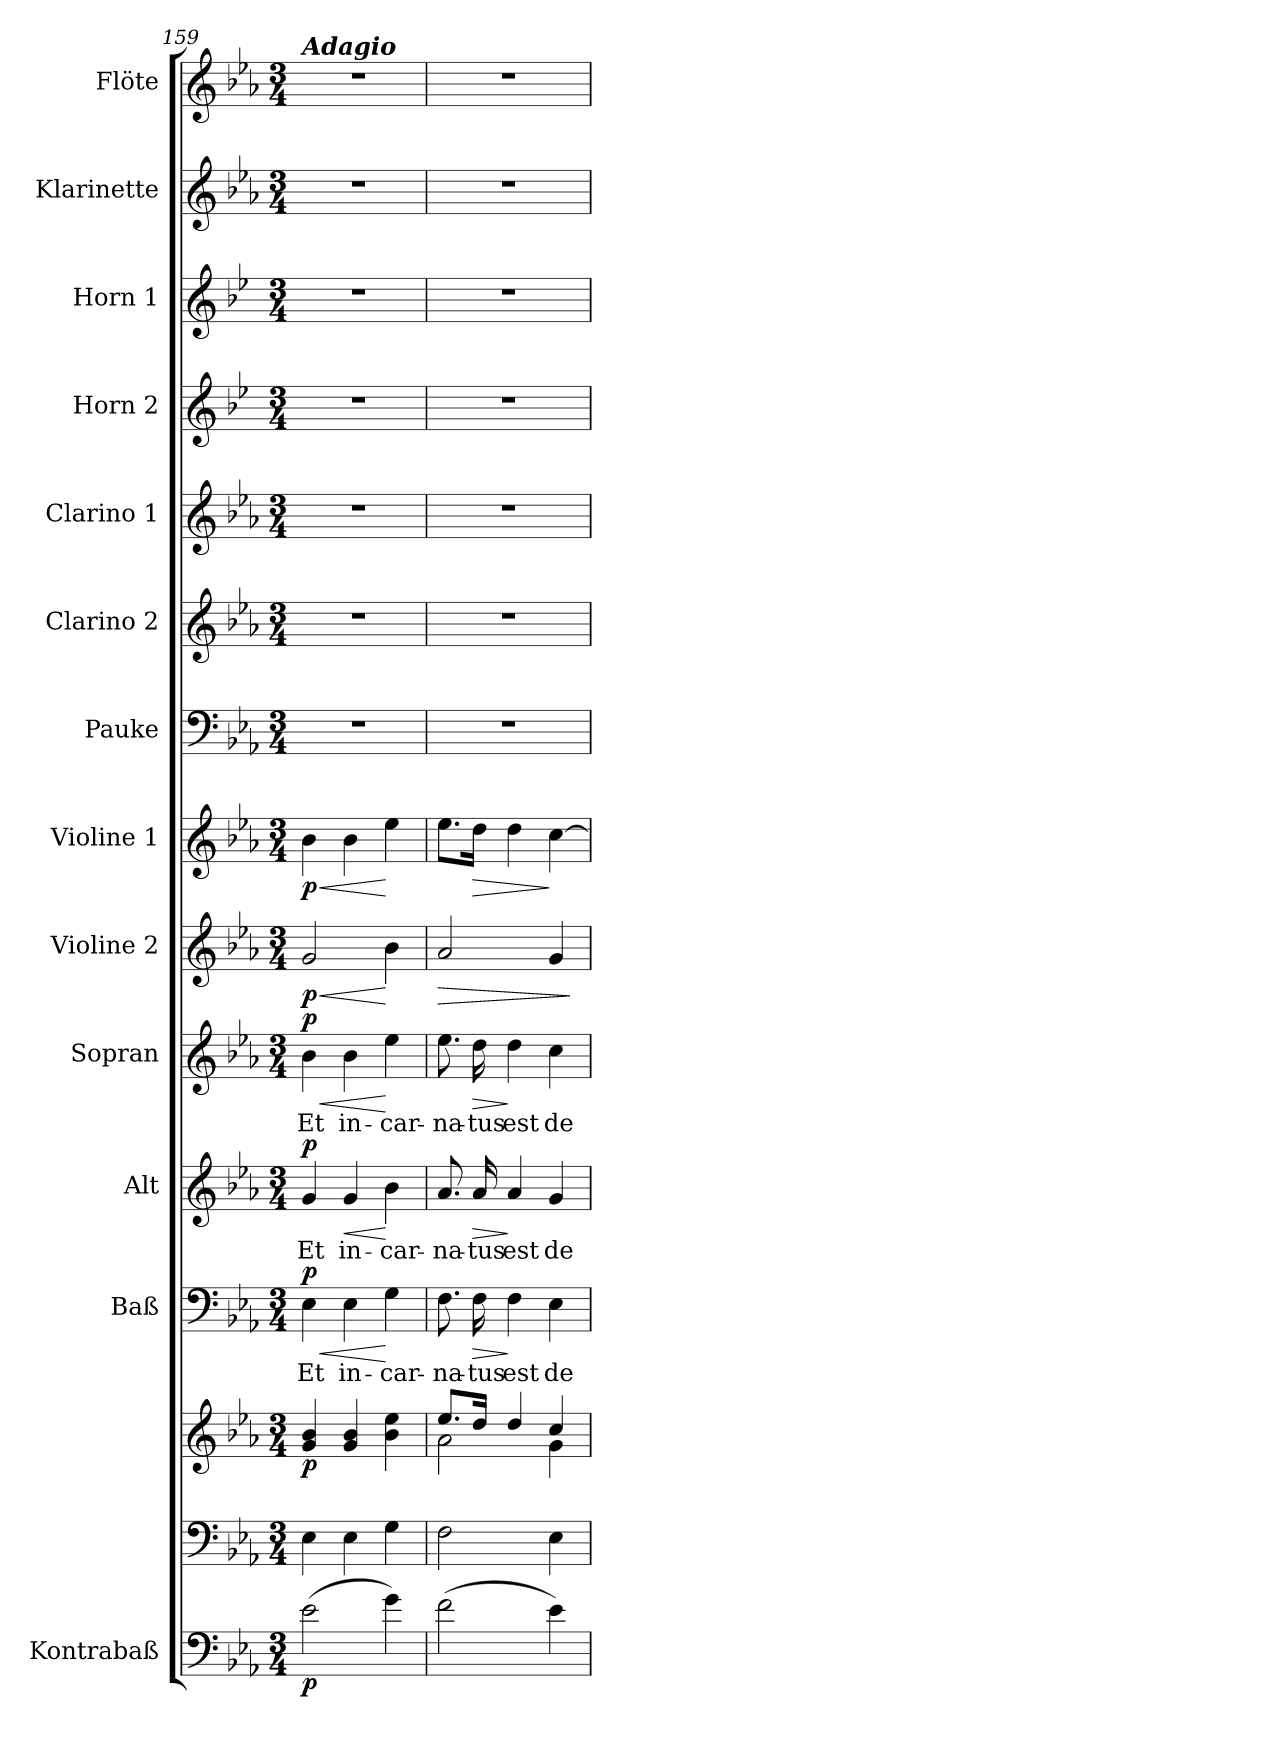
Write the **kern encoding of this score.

**kern	**dynam	**kern	**kern	**dynam	**kern	**text	**dynam	**kern	**text	**dynam	**kern	**text	**dynam	**kern	**dynam	**kern	**dynam	**kern	**kern	**kern	**kern	**kern	**kern	**kern
*part14	*part14	*part13	*part13	*part13	*part12	*part12	*part12	*part11	*part11	*part11	*part10	*part10	*part10	*part9	*part9	*part8	*part8	*part7	*part6	*part5	*part4	*part3	*part2	*part1
*staff15	*staff15	*staff14	*staff13	*staff13/14	*staff12	*staff12	*staff12	*staff11	*staff11	*staff11	*staff10	*staff10	*staff10	*staff9	*staff9	*staff8	*staff8	*staff7	*staff6	*staff5	*staff4	*staff3	*staff2	*staff1
*I"Kontrabaß	*	*	*	*	*I"Baß	*	*	*I"Alt	*	*	*I"Sopran	*	*	*I"Violine 2	*	*I"Violine 1	*	*I"Pauke	*I"Clarino 2	*I"Clarino 1	*I"Horn 2	*I"Horn 1	*I"Klarinette	*I"Flöte
*I'Kb	*	*	*	*	*I'Baß	*	*	*I'Alt	*	*	*I'Sop	*	*	*I'Vln. 2	*	*I'Vln. 1	*	*I'Pk.	*	*	*I'Hrn. 2	*I'Hrn. 1	*	*I'Fl.
!!LO:PB:g=z
*clefF4	*	*clefF4	*clefG2	*	*clefF4	*	*	*clefG2	*	*	*clefG2	*	*	*clefG2	*	*clefG2	*	*clefF4	*clefG2	*clefG2	*clefG2	*clefG2	*clefG2	*clefG2
*ITrd7c12	*	*	*	*	*	*	*	*	*	*	*	*	*	*	*	*	*	*	*ITrd7c12	*ITrd7c12	*ITrd4c7	*ITrd4c7	*	*
*k[b-e-a-]	*	*k[b-e-a-]	*k[b-e-a-]	*	*k[b-e-a-]	*	*	*k[b-e-a-]	*	*	*k[b-e-a-]	*	*	*k[b-e-a-]	*	*k[b-e-a-]	*	*k[b-e-a-]	*k[b-e-a-]	*k[b-e-a-]	*k[b-e-a-]	*k[b-e-a-]	*k[b-e-a-]	*k[b-e-a-]
*E-:	*	*E-:	*E-:	*	*E-:	*	*	*E-:	*	*	*E-:	*	*	*E-:	*	*E-:	*	*E-:	*E-:	*E-:	*E-:	*E-:	*E-:	*E-:
*M3/4	*	*M3/4	*M3/4	*	*M3/4	*	*	*M3/4	*	*	*M3/4	*	*	*M3/4	*	*M3/4	*	*M3/4	*M3/4	*M3/4	*M3/4	*M3/4	*M3/4	*M3/4
=159	=159	=159	=159	=159	=159	=159	=159	=159	=159	=159	=159	=159	=159	=159	=159	=159	=159	=159	=159	=159	=159	=159	=159	=159
!	!	!	!	!	!	!	!	!	!	!	!	!	!	!	!	!	!	!	!	!	!	!	!	!LO:TX:a:Bi:t=Adagio
!	!LO:DY:b	!	!	!LO:DY:b	!	!LO:LY:b	!LO:HP:b	!	!LO:LY:b	!	!	!LO:LY:b	!LO:HP:b	!	!LO:HP:b	!	!LO:HP:b	!	!	!	!	!	!	!
!	!	!	!	!	!	!	!LO:DY:n=1:a	!	!	!LO:DY:a	!	!	!LO:DY:n=1:a	!	!LO:DY:n=1:b	!	!LO:DY:n=1:b	!	!	!	!	!	!	!
(>2E-\	p	4E-\	4g/ 4b-/	p	4E-\	Et	< p	4g/	Et	p	4b-\	Et	< p	2g/	< p	4b-\	< p	2.r	2.r	2.r	2.r	2.r	2.r	2.r
!	!	!	!	!	!	!LO:LY:b	!	!	!LO:LY:b	!LO:HP:b	!	!LO:LY:b	!	!	!	!	!	!	!	!	!	!	!	!
.	.	4E-\	4g/ 4b-/	.	4E-\	in-	.	4g/	in-	<	4b-\	in-	.	.	.	4b-\	.	.	.	.	.	.	.	.
!	!	!	!	!	!	!LO:LY:b	!	!	!LO:LY:b	!	!	!LO:LY:b	!	!	!	!	!	!	!	!	!	!	!	!
4G\)	.	4G\	4b-\ 4ee-\	.	4G\	-car-	[	4b-\	-car-	[	4ee-\	-car-	[	4b-\	[	4ee-\	[	.	.	.	.	.	.	.
=160	=160	=160	=160	=160	=160	=160	=160	=160	=160	=160	=160	=160	=160	=160	=160	=160	=160	=160	=160	=160	=160	=160	=160	=160
*	*	*	*^	*	*	*	*	*	*	*	*	*	*	*	*	*	*	*	*	*	*	*	*	*
!	!	!	!	!	!	!	!LO:LY:b	!	!	!LO:LY:b	!	!	!LO:LY:b	!	!	!LO:HP:b	!	!	!	!	!	!	!	!	!
(>2F\	.	2F\	8.ee-/L	2a-\	.	8.F\	-na-	.	8.a-/	-na-	.	8.ee-\	-na-	.	2a-/	>	8.ee-\L	.	2.r	2.r	2.r	2.r	2.r	2.r	2.r
!	!	!	!	!	!	!	!LO:LY:b	!LO:HP:b	!	!LO:LY:b	!LO:HP:b	!	!LO:LY:b	!LO:HP:b	!	!	!	!LO:HP:b	!	!	!	!	!	!	!
.	.	.	16dd/Jk	.	.	16F\	-tus	>	16a-/	-tus	>	16dd\	-tus	>	.	.	16dd\Jk	>	.	.	.	.	.	.	.
!	!	!	!	!	!	!	!LO:LY:b	!	!	!LO:LY:b	!	!	!LO:LY:b	!	!	!	!	!	!	!	!	!	!	!	!
.	.	.	4dd/	.	.	4F\	est	]	4a-/	est	]	4dd\	est	]	.	.	4dd\	.	.	.	.	.	.	.	.
!	!	!	!	!	!	!	!LO:LY:b	!	!	!LO:LY:b	!	!	!LO:LY:b	!	!	!	!	!	!	!	!	!	!	!	!
4E-\)	.	4E-\	4cc/	4g\	.	4E-\	de	.	4g/	de	.	4cc\	de	.	4g/	.	[4cc\	]	.	.	.	.	.	.	.
*	*	*	*v	*v	*	*	*	*	*	*	*	*	*	*	*	*	*	*	*	*	*	*	*	*	*
.	.	.	.	.	.	.	.	.	.	.	.	.	.	.	]	.	.	.	.	.	.	.	.	.
=	=	=	=	=	=	=	=	=	=	=	=	=	=	=	=	=	=	=	=	=	=	=	=	=
*-	*-	*-	*-	*-	*-	*-	*-	*-	*-	*-	*-	*-	*-	*-	*-	*-	*-	*-	*-	*-	*-	*-	*-	*-
